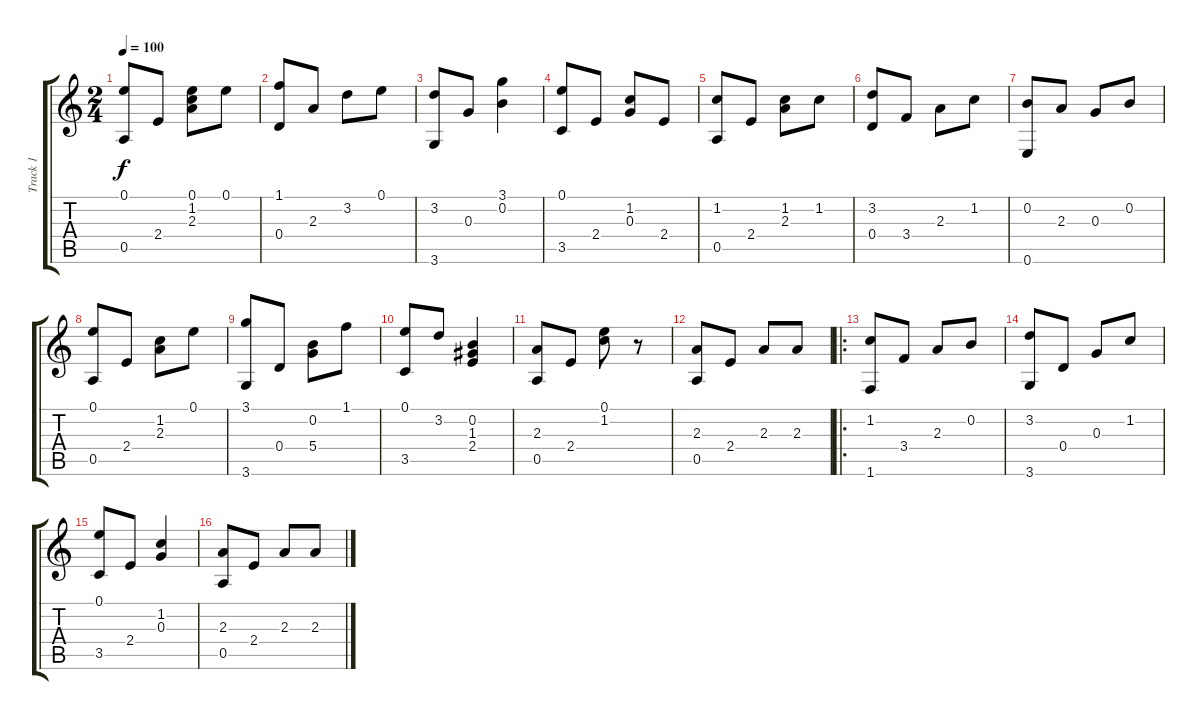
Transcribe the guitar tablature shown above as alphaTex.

\track ("Track 1" "Track 1") {instrument acousticguitarnylon}
\staff {score tabs}
\tuning (E4 B3 G3 D3 A2 E2) {hide}
\ts (2 4)
\tempo 100
\clef g2
\ks c
(0.1 0.5).8{dy f instrument acousticguitarnylon} 2.4.8 (0.1 1.2 2.3).8 0.1.8 |
(1.1 0.4).8 2.3.8 3.2.8 0.1.8 |
(3.2 3.6).8 0.3.8 (3.1 0.2).4 |
(0.1 3.5).8 2.4.8 (1.2 0.3).8 2.4.8 |
(1.2 0.5).8 2.4.8 (1.2 2.3).8 1.2.8 |
(3.2 0.4).8 3.4.8 2.3.8 1.2.8 |
(0.2 0.6).8 2.3.8 0.3.8 0.2.8 |
(0.1 0.5).8 2.4.8 (1.2 2.3).8 0.1.8 |
(3.1 3.6).8 0.4.8 (0.2 5.4).8 1.1.8 |
(0.1 3.5).8 3.2.8 (0.2 1.3 2.4).4 |
(2.3 0.5).8 2.4.8 (0.1 1.2).8 r.8 |
(2.3 0.5).8 2.4.8 2.3.8 2.3.8 |
\ro
(1.2 1.6).8 3.4.8 2.3.8 0.2.8 |
(3.2 3.6).8 0.4.8 0.3.8 1.2.8 |
(0.1 3.5).8 2.4.8 (1.2 0.3).4 |
(2.3 0.5).8 2.4.8 2.3.8 2.3.8
